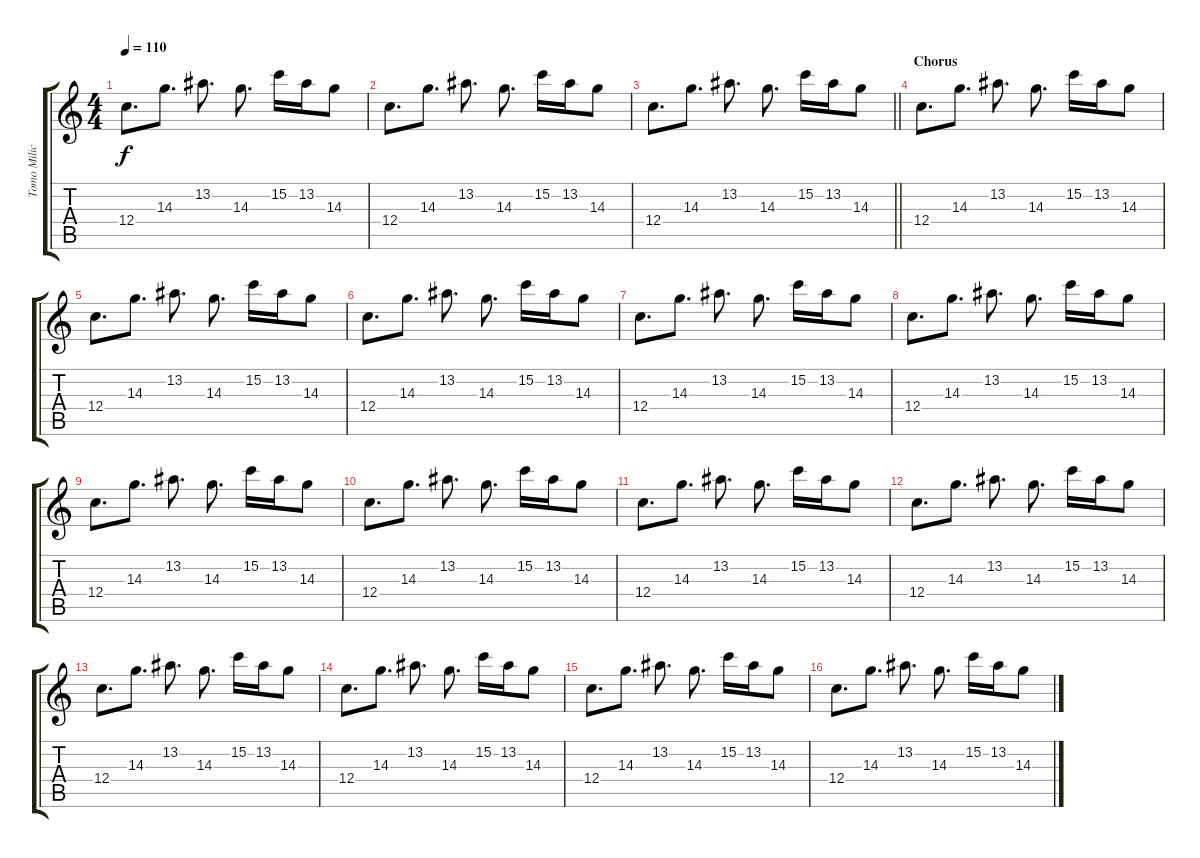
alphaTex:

\track ("Tomo Milicevic [Guitar]" "Tomo Milic") {instrument distortionguitar}
\staff {score tabs}
\tuning (D4 A3 F3 C3 G2 C2) {hide}
\ts (4 4)
\tempo 110
\clef g2
\ks c
12.4.8{d dy f} 14.3.8{d} 13.2.8{d} 14.3.8{d} 15.2.16 13.2.16 14.3.8 |
12.4.8{d} 14.3.8{d} 13.2.8{d} 14.3.8{d} 15.2.16 13.2.16 14.3.8 |
\barLineRight lightlight
12.4.8{d} 14.3.8{d} 13.2.8{d} 14.3.8{d} 15.2.16 13.2.16 14.3.8 |
\section ("" "Chorus")
12.4.8{d} 14.3.8{d} 13.2.8{d} 14.3.8{d} 15.2.16 13.2.16 14.3.8 |
12.4.8{d} 14.3.8{d} 13.2.8{d} 14.3.8{d} 15.2.16 13.2.16 14.3.8 |
12.4.8{d} 14.3.8{d} 13.2.8{d} 14.3.8{d} 15.2.16 13.2.16 14.3.8 |
12.4.8{d} 14.3.8{d} 13.2.8{d} 14.3.8{d} 15.2.16 13.2.16 14.3.8 |
12.4.8{d} 14.3.8{d} 13.2.8{d} 14.3.8{d} 15.2.16 13.2.16 14.3.8 |
12.4.8{d} 14.3.8{d} 13.2.8{d} 14.3.8{d} 15.2.16 13.2.16 14.3.8 |
12.4.8{d} 14.3.8{d} 13.2.8{d} 14.3.8{d} 15.2.16 13.2.16 14.3.8 |
12.4.8{d} 14.3.8{d} 13.2.8{d} 14.3.8{d} 15.2.16 13.2.16 14.3.8 |
12.4.8{d} 14.3.8{d} 13.2.8{d} 14.3.8{d} 15.2.16 13.2.16 14.3.8 |
12.4.8{d} 14.3.8{d} 13.2.8{d} 14.3.8{d} 15.2.16 13.2.16 14.3.8 |
12.4.8{d} 14.3.8{d} 13.2.8{d} 14.3.8{d} 15.2.16 13.2.16 14.3.8 |
12.4.8{d} 14.3.8{d} 13.2.8{d} 14.3.8{d} 15.2.16 13.2.16 14.3.8 |
12.4.8{d} 14.3.8{d} 13.2.8{d} 14.3.8{d} 15.2.16 13.2.16 14.3.8
